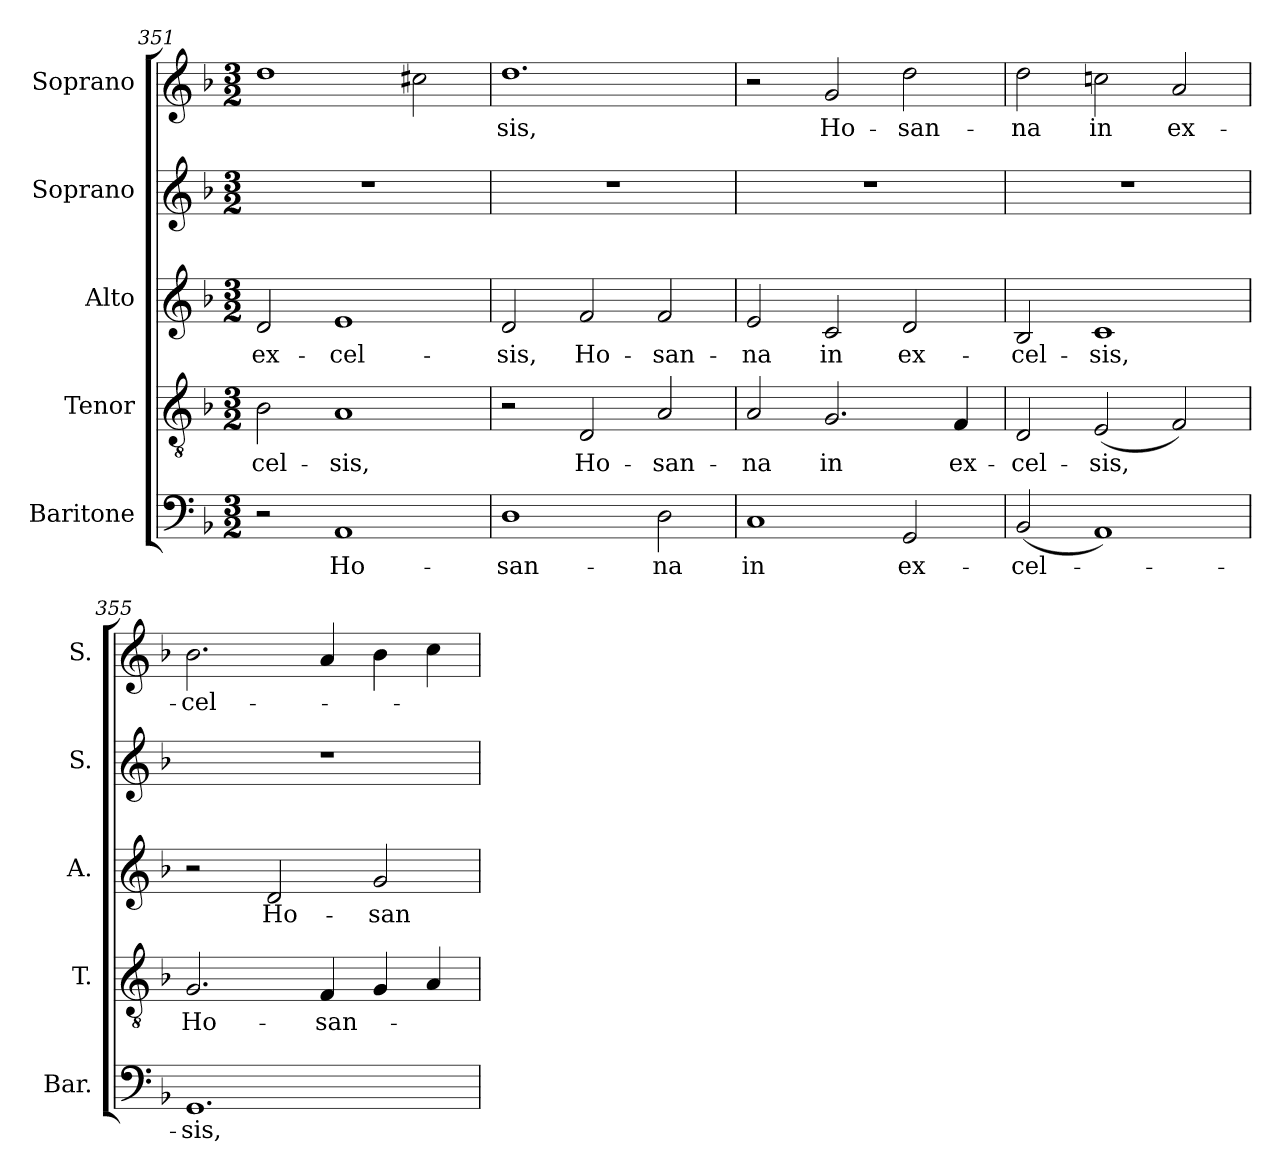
**kern	**text	**kern	**text	**kern	**text	**kern	**kern	**text
*part5	*part5	*part4	*part4	*part3	*part3	*part2	*part1	*part1
*staff5	*staff5	*staff4	*staff4	*staff3	*staff3	*staff2	*staff1	*staff1
*I"Baritone	*	*I"Tenor	*	*I"Alto	*	*I"Soprano	*I"Soprano	*
*I'Bar.	*	*I'T.	*	*I'A.	*	*I'S.	*I'S.	*
*clefF4	*	*clefGv2	*	*clefG2	*	*clefG2	*clefG2	*
*	*	*ITrd7c12	*	*	*	*	*	*
*k[b-]	*	*k[b-]	*	*k[b-]	*	*k[b-]	*k[b-]	*
*F:	*	*F:	*	*F:	*	*F:	*F:	*
*M3/2	*	*M3/2	*	*M3/2	*	*M3/2	*M3/2	*
=351	=351	=351	=351	=351	=351	=351	=351	=351
!	!	!	!LO:LY:b:color=#000000	!	!	!	!	!
!	!	!	!	!	!LO:LY:b:color=#000000	!LO:N:vis=1	!	!
2r	.	2BB-i\	-cel-	2di/	ex-	1.r	1ddi	.
!	!LO:LY:b:color=#000000	!	!	!	!	!	!	!
!	!	!	!LO:LY:b:color=#000000	!	!	!	!	!
!	!	!	!	!	!LO:LY:b:color=#000000	!	!	!
1AAi	Ho-	1AAi	-sis,	1ei	-cel-	.	.	.
.	.	.	.	.	.	.	2cc#Xi\	.
=352	=352	=352	=352	=352	=352	=352	=352	=352
!	!LO:LY:b:color=#000000	!	!	!	!	!	!	!
!	!	!	!	!	!LO:LY:b:color=#000000	!LO:N:vis=1	!	!
!	!	!	!	!	!	!	!	!LO:LY:b:color=#000000
1Di	-san-	2r	.	2di/	-sis,	1.r	1.ddi	-sis,
!	!	!	!LO:LY:b:color=#000000	!	!	!	!	!
!	!	!	!	!	!LO:LY:b:color=#000000	!	!	!
.	.	2DDi/	Ho-	2fi/	Ho-	.	.	.
!	!LO:LY:b:color=#000000	!	!	!	!	!	!	!
!	!	!	!LO:LY:b:color=#000000	!	!	!	!	!
!	!	!	!	!	!LO:LY:b:color=#000000	!	!	!
2Di\	-na	2AAi/	-san-	2fi/	-san-	.	.	.
=353	=353	=353	=353	=353	=353	=353	=353	=353
!	!LO:LY:b:color=#000000	!	!	!	!	!	!	!
!	!	!	!LO:LY:b:color=#000000	!	!	!	!	!
!	!	!	!	!	!LO:LY:b:color=#000000	!LO:N:vis=1	!	!
1Ci	in	2AAi/	-na	2ei/	-na	1.r	2r	.
!	!	!	!LO:LY:b:color=#000000	!	!	!	!	!
!	!	!	!	!	!LO:LY:b:color=#000000	!	!	!
!	!	!	!	!	!	!	!	!LO:LY:b:color=#000000
.	.	2.GGi/	in	2ci/	in	.	2gi/	Ho-
!	!LO:LY:b:color=#000000	!	!	!	!	!	!	!
!	!	!	!	!	!LO:LY:b:color=#000000	!	!	!
!	!	!	!	!	!	!	!	!LO:LY:b:color=#000000
2GGi/	ex-	.	.	2di/	ex-	.	2ddi\	-san-
!	!	!	!LO:LY:b:color=#000000	!	!	!	!	!
.	.	4FFi/	ex-	.	.	.	.	.
=354	=354	=354	=354	=354	=354	=354	=354	=354
!	!LO:LY:b:color=#000000	!	!	!	!	!	!	!
!	!	!	!LO:LY:b:color=#000000	!	!	!	!	!
!	!	!	!	!	!LO:LY:b:color=#000000	!LO:N:vis=1	!	!
!	!	!	!	!	!	!	!	!LO:LY:b:color=#000000
(2BB-i/	-cel-	2DDi/	-cel-	2B-i/	-cel-	1.r	2ddi\	-na
!	!	!	!LO:LY:b:color=#000000	!	!	!	!	!
!	!	!	!	!	!LO:LY:b:color=#000000	!	!	!
!	!	!	!	!	!	!	!	!LO:LY:b:color=#000000
1AAi)	.	(2EEi/	-sis,	1ci	-sis,	.	2ccni\	in
!	!	!	!	!	!	!	!	!LO:LY:b:color=#000000
.	.	2FFi/)	.	.	.	.	2ai/	ex-
=355	=355	=355	=355	=355	=355	=355	=355	=355
!	!LO:LY:b:color=#000000	!	!	!	!	!	!	!
!	!	!	!LO:LY:b:color=#000000	!	!	!LO:N:vis=1	!	!
!	!	!	!	!	!	!	!	!LO:LY:b:color=#000000
1.GGi	-sis,	2.GGi/	Ho-	2r	.	1.r	2.b-i\	-cel-
!	!	!	!	!	!LO:LY:b:color=#000000	!	!	!
.	.	.	.	2di/	Ho-	.	.	.
!	!	!	!LO:LY:b:color=#000000	!	!	!	!	!
.	.	4FFi/	-san-	.	.	.	4ai/	.
!	!	!	!	!	!LO:LY:b:color=#000000	!	!	!
.	.	4GGi/	.	2gi/	-san-	.	4b-i\	.
.	.	4AAi/	.	.	.	.	4cci\	.
=	=	=	=	=	=	=	=	=
*-	*-	*-	*-	*-	*-	*-	*-	*-
